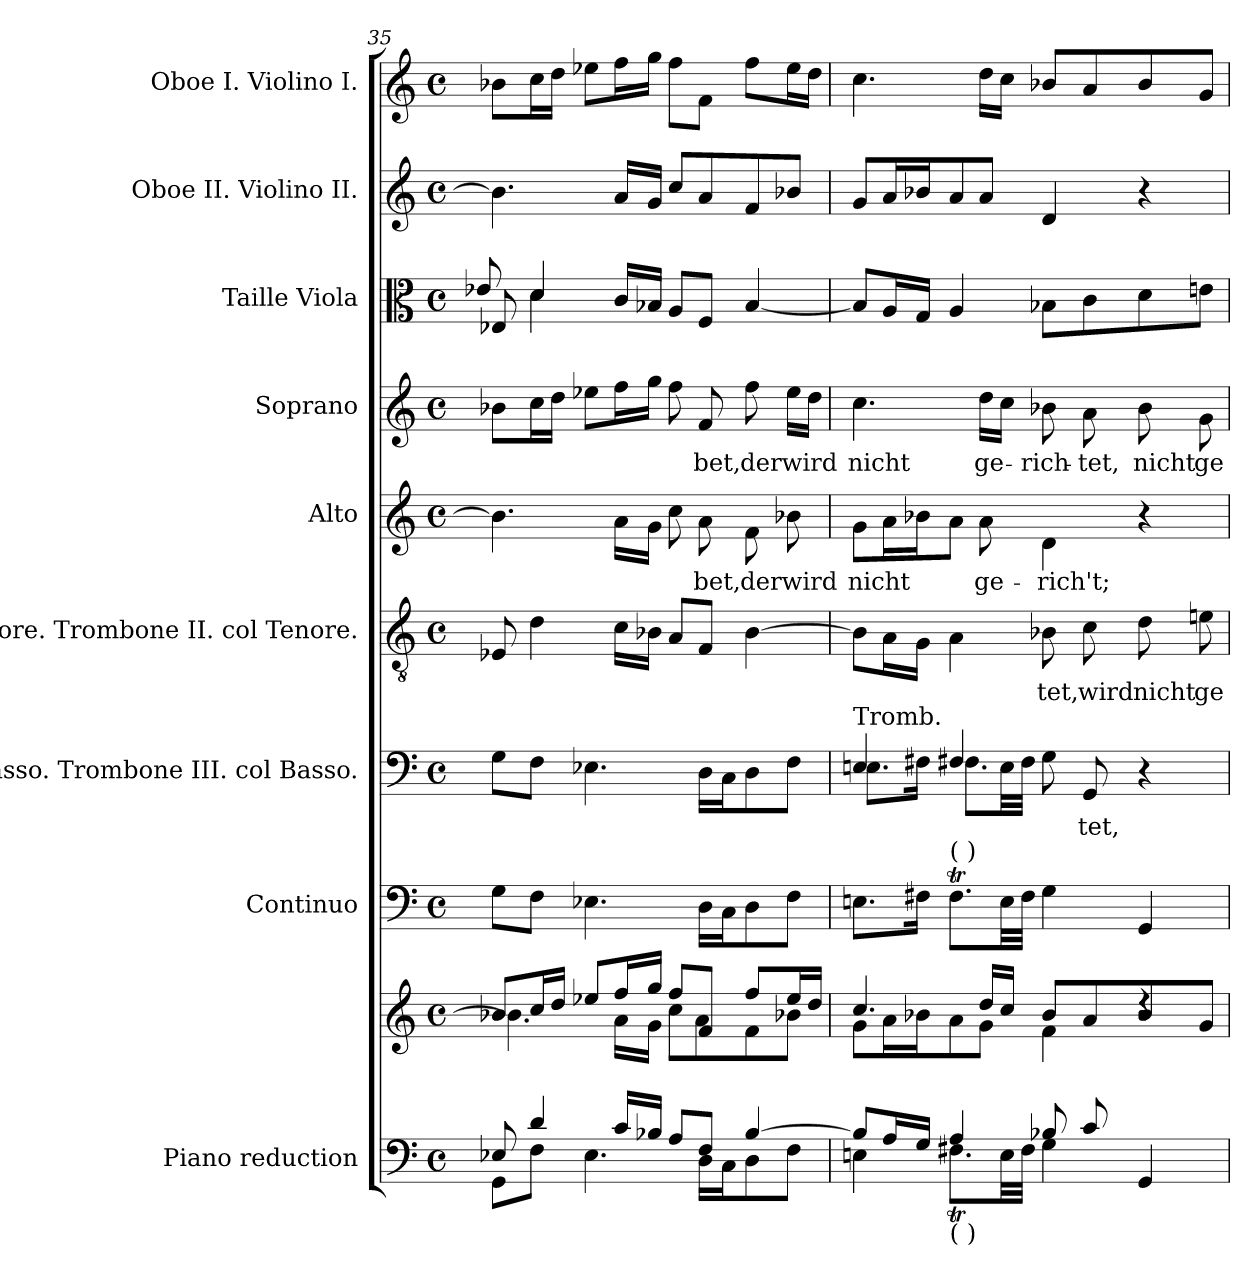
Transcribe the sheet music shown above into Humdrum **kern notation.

**kern	**kern	**kern	**kern	**text	**kern	**text	**kern	**text	**kern	**text	**kern	**kern	**kern
*part9	*part9	*part8	*part7	*part7	*part6	*part6	*part5	*part5	*part4	*part4	*part3	*part2	*part1
*staff10	*staff9	*staff8	*staff7	*staff7	*staff6	*staff6	*staff5	*staff5	*staff4	*staff4	*staff3	*staff2	*staff1
*I"Piano reduction	*	*I"Continuo	*I"Basso. Trombone III. col Basso.	*	*I"Tenore. Trombone II. col Tenore.	*	*I"Alto	*	*I"Soprano	*	*I"Taille Viola	*I"Oboe II. Violino II.	*I"Oboe I. Violino I.
*I'Pno	*	*	*	*	*	*	*	*	*	*	*	*I'Ob	*I'Ob
*clefF4	*clefG2	*clefF4	*clefF4	*	*clefGv2	*	*clefG2	*	*clefG2	*	*clefC3	*clefG2	*clefG2
*k[]	*k[]	*k[]	*k[]	*	*k[]	*	*k[]	*	*k[]	*	*k[]	*k[]	*k[]
*M4/4	*M4/4	*M4/4	*M4/4	*	*M4/4	*	*M4/4	*	*M4/4	*	*M4/4	*M4/4	*M4/4
*met(c)	*met(c)	*met(c)	*met(c)	*	*met(c)	*	*met(c)	*	*met(c)	*	*met(c)	*met(c)	*met(c)
=35	=35	=35	=35	=35	=35	=35	=35	=35	=35	=35	=35	=35	=35
*^	*^	*	*	*	*	*	*	*	*	*	*^	*	*
8E-X/	8GG\L	8b-X/L	4.b-\]	8G\L	8G\L	.	8E-X/	.	4.b-\]	.	8b-X\L	.	8E-X/	8e-X!/	4.b-\]	8b-X\L
4d/	8F\J	16cc/L	.	8F\J	8F\J	.	4d\	.	.	.	16cc\L	.	4d\	4d!/	.	16cc\L
.	.	16dd/JJ	.	.	.	.	.	.	.	.	16dd\JJ	.	.	.	.	16dd\JJ
.	4.E-\	8ee-X/L	.	4.E-X\	4.E-X\	.	.	.	.	.	8ee-X\L	.	.	.	.	8ee-X\L
16c/LL	.	16ff/L	16a\LL	.	.	.	16c\LL	.	16a\LL	.	16ff\L	.	16c/LL	8ryy	16a/LL	16ff\L
16B-X/JJ	.	16gg/JJ	16g\JJ	.	.	.	16B-X\JJ	.	16g\JJ	.	16gg\JJ	.	16B-X/JJ	.	16g/JJ	16gg\JJ
8A/L	.	8ff/L	8cc\L	.	.	.	8A/L	.	8cc\	.	8ff\	.	8A/L	2ryy	8cc/L	8ff\L
!	!	!	!	!	!	!	!	!	!	!LO:LY:b	!	!LO:LY:b	!	!	!	!
8F/J	16D\LL	8f/J	8a\	16D\LL	16D\LL	.	8F/J	.	8a\	-bet,	8f/	-bet,	8F/J	.	8a/	8f\J
.	16C\J	.	.	16C\J	16C\J	.	.	.	.	.	.	.	.	.	.	.
!	!	!	!	!	!	!	!	!	!	!LO:LY:b	!	!LO:LY:b	!	!	!	!
[4B-/	8D\	8ff/L	8f\	8D\	8D\	.	[4B-\	.	8f\	der	8ff\	der	[4B-/	.	8f/	8ff\L
!	!	!	!	!	!	!	!	!	!	!LO:LY:b	!	!LO:LY:b	!	!	!	!
.	8F\J	16ee-/L	8b-\J	8F\J	8F\J	.	.	.	8b-X\	wird	16ee-\LL	wird	.	.	8b-X/J	16ee-\L
.	.	16dd/JJ	.	.	.	.	.	.	.	.	16dd\JJ	.	.	.	.	16dd\JJ
*	*	*	*	*	*	*	*	*	*	*	*	*	*v	*v	*	*
=36	=36	=36	=36	=36	=36	=36	=36	=36	=36	=36	=36	=36	=36	=36	=36
*	*	*	*^	*	*^	*	*	*	*	*	*	*	*	*	*
!	!	!	!	!	!	!LO:TX:a:t=Tromb.	!	!	!	!	!	!	!	!	!	!	!
!	!	!	!	!	!	!	!	!	!	!	!	!LO:LY:b	!	!LO:LY:b	!	!	!
8B-/L]	4En\	4.cc/	8g\L	2.ryy	8.En\L	4En!/	8.E\L	.	8B-\L]	.	8g\L	-nicht	4.cc\	nicht	8B-/L]	8g/L	4.cc\
16A/L	.	.	16a\L	.	.	.	.	.	16A\L	.	16a\L	.	.	.	16A/L	16a/L	.
16G/JJ	.	.	16b-X\J	.	16F#X\Jk	.	16F#X\Jk	.	16G\JJ	.	16b-X\J	.	.	.	16G/JJ	16b-X/J	.
!	!	!	!	!	!LO:TX:a:t=(     )	!	!	!	!	!	!	!	!	!	!	!	!
!LO:TX:b:t=(     )	!	!	!	!	!	!	!	!	!	!	!	!	!	!	!	!	!
4A/	8.F#Xt\L	.	8a\	.	8.F#t\L	4F#X!/	8.F#\L	.	4A\	.	8a\J	.	.	.	4A/	8a/	.
!	!	!	!	!	!	!	!	!	!	!	!	!LO:LY:b	!	!LO:LY:b	!	!	!
.	.	16dd/LL	8g\J	.	.	.	.	.	.	.	8a\	ge-	16dd\LL	ge-	.	8a/J	16dd\LL
.	32E\LL	16cc/JJ	.	.	32E\LL	.	32E\LL	.	.	.	.	.	16cc\JJ	.	.	.	16cc\JJ
.	32F#\JJJ	.	.	.	32F#\JJJ	.	32F#\JJJ	.	.	.	.	.	.	.	.	.	.
!	!	!	!	!	!	!	!	!	!	!LO:LY:b	!	!LO:LY:b	!	!LO:LY:b	!	!	!
8B-X/L	4G\	8b-/L	4f\	.	4G\	8ryy	8G\	.	8B-X\	-tet,	4d\	-rich't;	8b-X\	-rich-	8B-X\L	4d/	8b-X/L
!	!	!	!	!	!	!	!	!LO:LY:b	!	!LO:LY:b	!	!	!	!LO:LY:b	!	!	!
8c/	.	8a/	.	.	.	8GG/	8ryy	tet,	8c\	wird	.	.	8a\	-tet,	8c\	.	8a/
!	!	!	!	!	!	!	!	!	!	!LO:LY:b	!	!	!	!LO:LY:b	!	!	!
4ryy	4GG/	8b-/	4rdd	8d\	4GG/	4r	4ryy	.	8d\	nicht	4r	.	8b-\	nicht	8d\	4r	8b-/
!	!	!	!	!	!	!	!	!	!	!LO:LY:b	!	!	!	!LO:LY:b	!	!	!
.	.	8g/J	.	8en\J	.	.	.	.	8en\	ge-	.	.	8g\	ge-	8en\J	.	8g/J
*v	*v	*	*	*	*	*v	*v	*	*	*	*	*	*	*	*	*	*
*	*v	*v	*v	*	*	*	*	*	*	*	*	*	*	*	*
=	=	=	=	=	=	=	=	=	=	=	=	=	=
*-	*-	*-	*-	*-	*-	*-	*-	*-	*-	*-	*-	*-	*-
